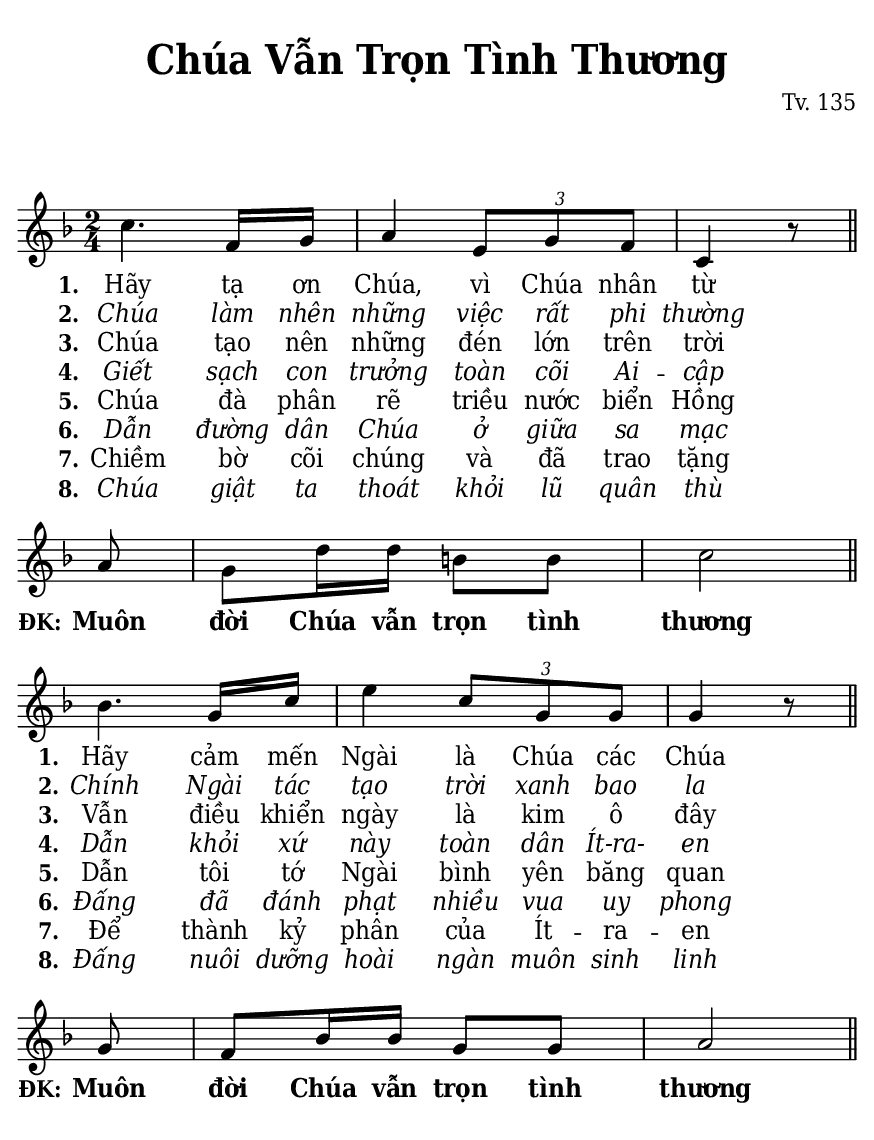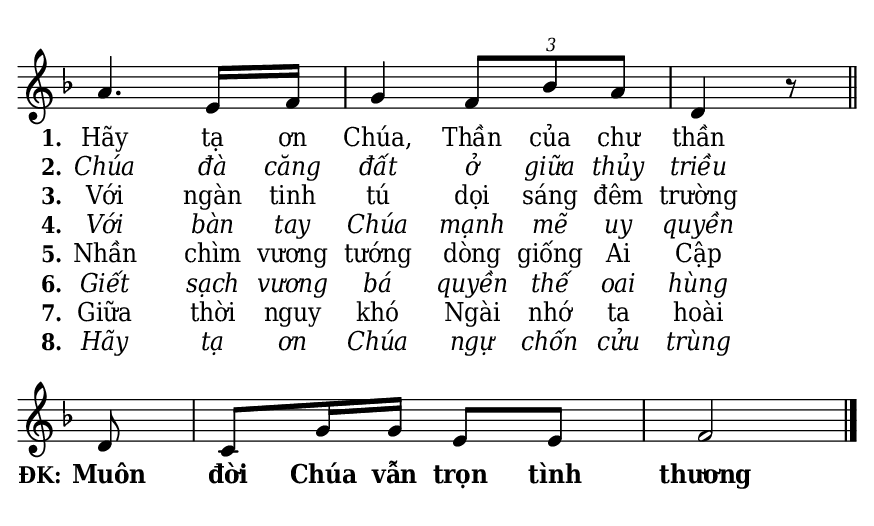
% Cài đặt chung\
\version "2.22.1"
\include "english.ly"

\header {
  title = \markup { \fontsize #1 "Chúa Vẫn Trọn Tình Thương" }
  composer = "Tv. 135"
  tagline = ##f
}

% Nhạc phiên khúc
nhacPhienKhucSop = \relative c'' {
  c4. f,16 g |
  a4 \tuplet 3/2 { e8 g f } |
  c4 r8 \bar "||" \break
  a' |
  g d'16 d b!8 b |
  c2 \bar "||" \break
  
  bf4. g16 c |
  e4 \tuplet 3/2 { c8 g g } |
  g4 r8 \bar "||" \break
  g8 |
  f bf16 bf g8 g |
  a2 \bar "||" \break
  
  a4. e16 f |
  g4 \tuplet 3/2 { f8 bf a } |
  d,4 r8 \bar "||" \break
  d |
  c g'16 g e8 e |
  f2 \bar "|."
}

nhacPhienKhucAlto = \relative c' {
  
}

% Lời phiên khúc
loiPhienKhucSop = \lyrics {
  <<
    {
      \set stanza = "1."
      Hãy tạ ơn Chúa, vì Chúa nhân từ
    }
    \new Lyrics {
	    \set associatedVoice = "beSop"
	    \set stanza = "2."
      \override Lyrics.LyricText.font-shape = #'italic
	    Chúa làm nhên những việc rất phi thường
    }
    \new Lyrics {
	    \set associatedVoice = "beSop"
	    \set stanza = "3."
	    Chúa tạo nên những đén lớn trên trời
    }
    \new Lyrics {
	    \set associatedVoice = "beSop"
	    \set stanza = "4."
      \override Lyrics.LyricText.font-shape = #'italic
	    Giết sạch con trưởng toàn cõi Ai -- cập
    }
    \new Lyrics {
	    \set associatedVoice = "beSop"
	    \set stanza = "5."
	    Chúa đà phân rẽ triều nước biển Hồng
    }
    \new Lyrics {
	    \set associatedVoice = "beSop"
	    \set stanza = "6."
      \override Lyrics.LyricText.font-shape = #'italic
	    Dẫn đường dân Chúa ở giữa sa mạc
    }
    \new Lyrics {
	    \set associatedVoice = "beSop"
	    \set stanza = "7."
	    Chiềm bờ cõi chúng và đã trao tặng
    }
    \new Lyrics {
	    \set associatedVoice = "beSop"
	    \set stanza = "8."
      \override Lyrics.LyricText.font-shape = #'italic
	    Chúa giật ta thoát khỏi lũ quân thù
    }
  >>
  \set stanza = "ĐK:"
  \override Lyrics.LyricText.font-series = #'bold
  Muôn đời Chúa vẫn trọn tình thương
  \revert Lyrics.LyricText.font-series
  
  <<
    {
      \set stanza = "1."
      Hãy cảm mến Ngài là Chúa các Chúa
    }
    \new Lyrics {
	    \set associatedVoice = "beSop"
	    \set stanza = "2."
      \override Lyrics.LyricText.font-shape = #'italic
	    Chính Ngài tác tạo trời xanh bao la
    }
    \new Lyrics {
	    \set associatedVoice = "beSop"
	    \set stanza = "3."
	    Vẫn điều khiển ngày là kim ô đây
    }
    \new Lyrics {
	    \set associatedVoice = "beSop"
	    \set stanza = "4."
      \override Lyrics.LyricText.font-shape = #'italic
	    Dẫn khỏi xứ này toàn dân "Ít-ra-" en
    }
    \new Lyrics {
	    \set associatedVoice = "beSop"
	    \set stanza = "5."
	    Dẫn tôi tớ Ngài bình yên băng quan
    }
    \new Lyrics {
	    \set associatedVoice = "beSop"
	    \set stanza = "6."
      \override Lyrics.LyricText.font-shape = #'italic
	    Đấng đã đánh phạt nhiều vua uy phong
    }
    \new Lyrics {
	    \set associatedVoice = "beSop"
	    \set stanza = "7."
	    Để thành kỷ phân của Ít -- ra -- en
    }
    \new Lyrics {
	    \set associatedVoice = "beSop"
	    \set stanza = "8."
      \override Lyrics.LyricText.font-shape = #'italic
	    Đấng nuôi dưỡng hoài ngàn muôn sinh linh
    }
  >>
  \set stanza = "ĐK:"
  \override Lyrics.LyricText.font-series = #'bold
  Muôn đời Chúa vẫn trọn tình thương
  \revert Lyrics.LyricText.font-series
  
  <<
    {
      \set stanza = "1."
      Hãy tạ ơn Chúa, Thần của chư thần
    }
    \new Lyrics {
	    \set associatedVoice = "beSop"
	    \set stanza = "2."
      \override Lyrics.LyricText.font-shape = #'italic
	    Chúa đà căng đất ở giữa thủy triều
    }
    \new Lyrics {
	    \set associatedVoice = "beSop"
	    \set stanza = "3."
	    Với ngàn tinh tú dọi sáng đêm trường
    }
    \new Lyrics {
	    \set associatedVoice = "beSop"
	    \set stanza = "4."
      \override Lyrics.LyricText.font-shape = #'italic
	    Với bàn tay Chúa mạnh mẽ uy quyền
    }
    \new Lyrics {
	    \set associatedVoice = "beSop"
	    \set stanza = "5."
	    Nhần chìm vương tướng dòng giống Ai Cập
    }
    \new Lyrics {
	    \set associatedVoice = "beSop"
	    \set stanza = "6."
      \override Lyrics.LyricText.font-shape = #'italic
	    Giết sạch vương bá quyền thế oai hùng
    }
    \new Lyrics {
	    \set associatedVoice = "beSop"
	    \set stanza = "7."
	    Giữa thời nguy khó Ngài nhớ ta hoài
    }
    \new Lyrics {
	    \set associatedVoice = "beSop"
	    \set stanza = "8."
      \override Lyrics.LyricText.font-shape = #'italic
	    Hãy tạ ơn Chúa ngự chốn cửu trùng
    }
  >>
  \set stanza = "ĐK:"
  \override Lyrics.LyricText.font-series = #'bold
  Muôn đời Chúa vẫn trọn tình thương
  \revert Lyrics.LyricText.font-series
}

% Dàn trang
\paper {
  #(set-paper-size "a5")
  top-margin = 10\mm
  bottom-margin = 3\mm
  left-margin = 3\mm
  right-margin = 3\mm
  indent = #0
  #(define fonts
	 (make-pango-font-tree "Deja Vu Serif Condensed"
	 		       "Deja Vu Serif Condensed"
			       "Deja Vu Serif Condensed"
			       (/ 20 20)))
  print-page-number = ##f
  system-system-spacing = #'((basic-distance . 0.1) (padding . 3))
  %ragged-bottom = ##t
}

TongNhip = {
  \key f \major \time 2/4
  \set Timing.beamExceptions = #'()
  \set Timing.baseMoment = #(ly:make-moment 1/4)
}

% Đổi kích thước nốt cho bè phụ
notBePhu =
#(define-music-function (font-size music) (number? ly:music?)
   (for-some-music
     (lambda (m)
       (if (music-is-of-type? m 'rhythmic-event)
           (begin
             (set! (ly:music-property m 'tweaks)
                   (cons `(font-size . ,font-size)
                         (ly:music-property m 'tweaks)))
             #t)
           #f))
     music)
   music)

\score {
  \new ChoirStaff <<
    \new Staff \with {
        \consists "Merge_rests_engraver"
        printPartCombineTexts = ##f
      }
      <<
      \new Voice \TongNhip \partCombine 
        \nhacPhienKhucSop
        \notBePhu -1 { \nhacPhienKhucAlto }
      \new NullVoice = beSop \nhacPhienKhucSop
      \new Lyrics \lyricsto beSop \loiPhienKhucSop
      >>
  >>
  \layout {
    \override Lyrics.LyricSpace.minimum-distance = #1.5
    \override Score.BarNumber.break-visibility = ##(#f #f #f)
    \override Score.SpacingSpanner.uniform-stretching = ##t
  } 
}
